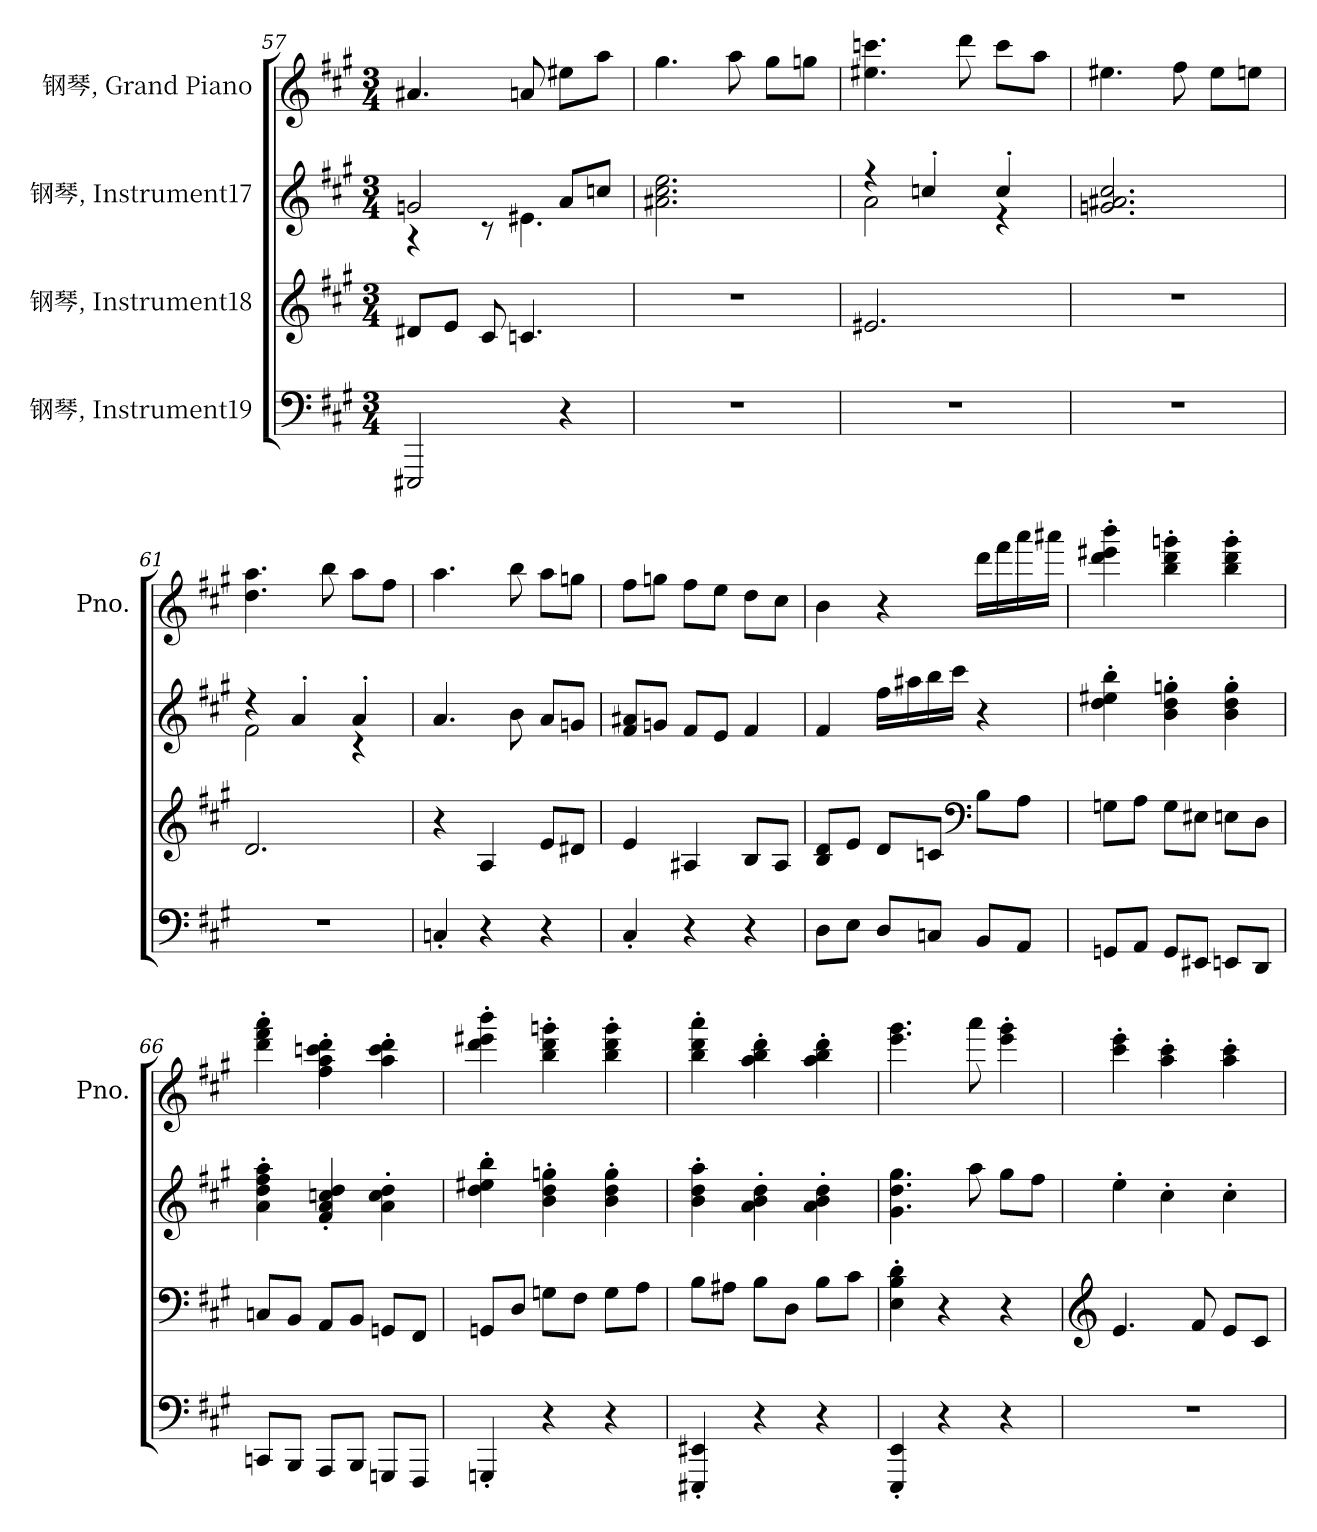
**kern	**kern	**kern	**kern
*part4	*part3	*part2	*part1
*staff4	*staff3	*staff2	*staff1
*I"钢琴, Instrument19	*I"钢琴, Instrument18	*I"钢琴, Instrument17	*I"钢琴, Grand Piano
*	*	*	*I'Pno.
*clefF4	*clefG2	*clefG2	*clefG2
*k[f#c#g#]	*k[f#c#g#]	*k[f#c#g#]	*k[f#c#g#]
*M3/4	*M3/4	*M3/4	*M3/4
=57	=57	=57	=57
*	*	*^	*
2EEE#X/	8d#X/L	2gn/	4r	4.a#X/
.	8e/J	.	.	.
.	8c#/	.	8r	.
.	4.cn/	.	4.e#X\	8an/
4r	.	8a/L	.	8ee#X\L
.	.	8ccn/J	.	8aa\J
*	*	*v	*v	*
=58	=58	=58	=58
2.r	2.r	2.a#X\ 2.cc#\ 2.ee\	4.gg#\
.	.	.	8aa\
.	.	.	8gg#\L
.	.	.	8ggn\J
!!LO:LB:g=z
=59	=59	=59	=59
*	*	*^	*
2.r	2.e#X/	4r	2a\	4.ee#X\ 4.cccn\
.	.	4ccn'/	.	.
.	.	.	.	8ddd\
.	.	4cc'/	4r	8ccc\L
.	.	.	.	8aa\J
*	*	*v	*v	*
=60	=60	=60	=60
2.r	2.r	2.gn/ 2.a#X/ 2.cc#/	4.ee#X\
.	.	.	8ff#\
.	.	.	8ee#\L
.	.	.	8een\J
=61	=61	=61	=61
*	*	*^	*
2.r	2.d/	4r	2f#\	4.dd\ 4.aa\
.	.	4a'/	.	.
.	.	.	.	8bb\
.	.	4a'/	4r	8aa\L
.	.	.	.	8ff#\J
*	*	*v	*v	*
=62	=62	=62	=62
4Cn'/	4r	4.a/	4.aa\
4r	4A/	.	.
.	.	8b\	8bb\
4r	8e/L	8a/L	8aa\L
.	8d#X/J	8gn/J	8ggn\J
=63	=63	=63	=63
4C#'/	4e/	8f#/ 8a#X/L	8ff#\L
.	.	8gn/J	8ggn\J
4r	4A#X/	8f#/L	8ff#\L
.	.	8e/J	8ee\J
4r	8B/L	4f#/	8dd\L
.	8A#/J	.	8cc#\J
!!LO:PB:g=z
=64	=64	=64	=64
8D\L	8B/ 8d/L	4f#/	4b\
8E\J	8e/J	.	.
8D/L	8d/L	16ff#\LL	4r
.	.	16aa#X\	.
8Cn/J	8cn/J	16bb\	.
.	.	16ccc#\JJ	.
*	*clefF4	*	*
8BB/L	8B\L	4r	16ddd\LL
.	.	.	16fff#\
8AA/J	8A\J	.	16aaa\
.	.	.	16aaa#X\JJ
=65	=65	=65	=65
8GGn/L	8Gn\L	4dd\' 4ee#X\' 4bb\'	4ddd\' 4eee#X\' 4bbb\'
8AA/J	8A\J	.	.
8GG/L	8G\L	4b\' 4dd\' 4ggn\'	4bb\' 4ddd\' 4gggn\'
8EE#X/J	8E#X\J	.	.
8EEn/L	8En\L	4b\' 4dd\' 4gg\'	4bb\' 4ddd\' 4ggg\'
8DD/J	8D\J	.	.
=66	=66	=66	=66
8CCn/L	8Cn/L	4a\' 4dd\' 4ff#\' 4aa\'	4ddd\' 4fff#\' 4aaa\'
8BBB/J	8BB/J	.	.
8AAA/L	8AA/L	4f#/' 4a/' 4ccn/' 4dd/'	4ff#\' 4aa\' 4cccn\' 4ddd\'
8BBB/J	8BB/J	.	.
8GGGn/L	8GGn/L	4a\' 4cc\' 4dd\'	4aa\' 4ccc\' 4ddd\'
8FFF#/J	8FF#/J	.	.
=67	=67	=67	=67
4GGGn'/	8GGn/L	4dd\' 4ee#X\' 4bb\'	4ddd\' 4eee#X\' 4bbb\'
.	8D/J	.	.
4r	8Gn\L	4b\' 4dd\' 4ggn\'	4bb\' 4ddd\' 4gggn\'
.	8F#\J	.	.
4r	8G\L	4b\' 4dd\' 4gg\'	4bb\' 4ddd\' 4ggg\'
.	8A\J	.	.
!!LO:LB:g=z
=68	=68	=68	=68
4EEE#X/' 4EE#X/'	8B\L	4b\' 4dd\' 4aa\'	4bb\' 4ddd\' 4aaa\'
.	8A#X\J	.	.
4r	8B\L	4a\' 4b\' 4dd\'	4aa\' 4bb\' 4ddd\'
.	8D\J	.	.
4r	8B\L	4a\' 4b\' 4dd\'	4aa\' 4bb\' 4ddd\'
.	8c#\J	.	.
=69	=69	=69	=69
4EEE/' 4EE/'	4E\' 4B\' 4d\'	4.g#\ 4.dd\ 4.gg#\	4.eee\ 4.ggg#\
4r	4r	.	.
.	.	8aa\	8aaa\
4r	4r	8gg#\L	4eee\' 4ggg#\'
.	.	8ff#\J	.
=70	=70	=70	=70
*	*clefG2	*	*
2.r	4.e/	4ee'\	4ccc#\' 4eee\'
.	.	4cc#'\	4aa\' 4ccc#\'
.	8f#/	.	.
.	8e/L	4cc#'\	4aa\' 4ccc#\'
.	8c#/J	.	.
=	=	=	=
*-	*-	*-	*-
